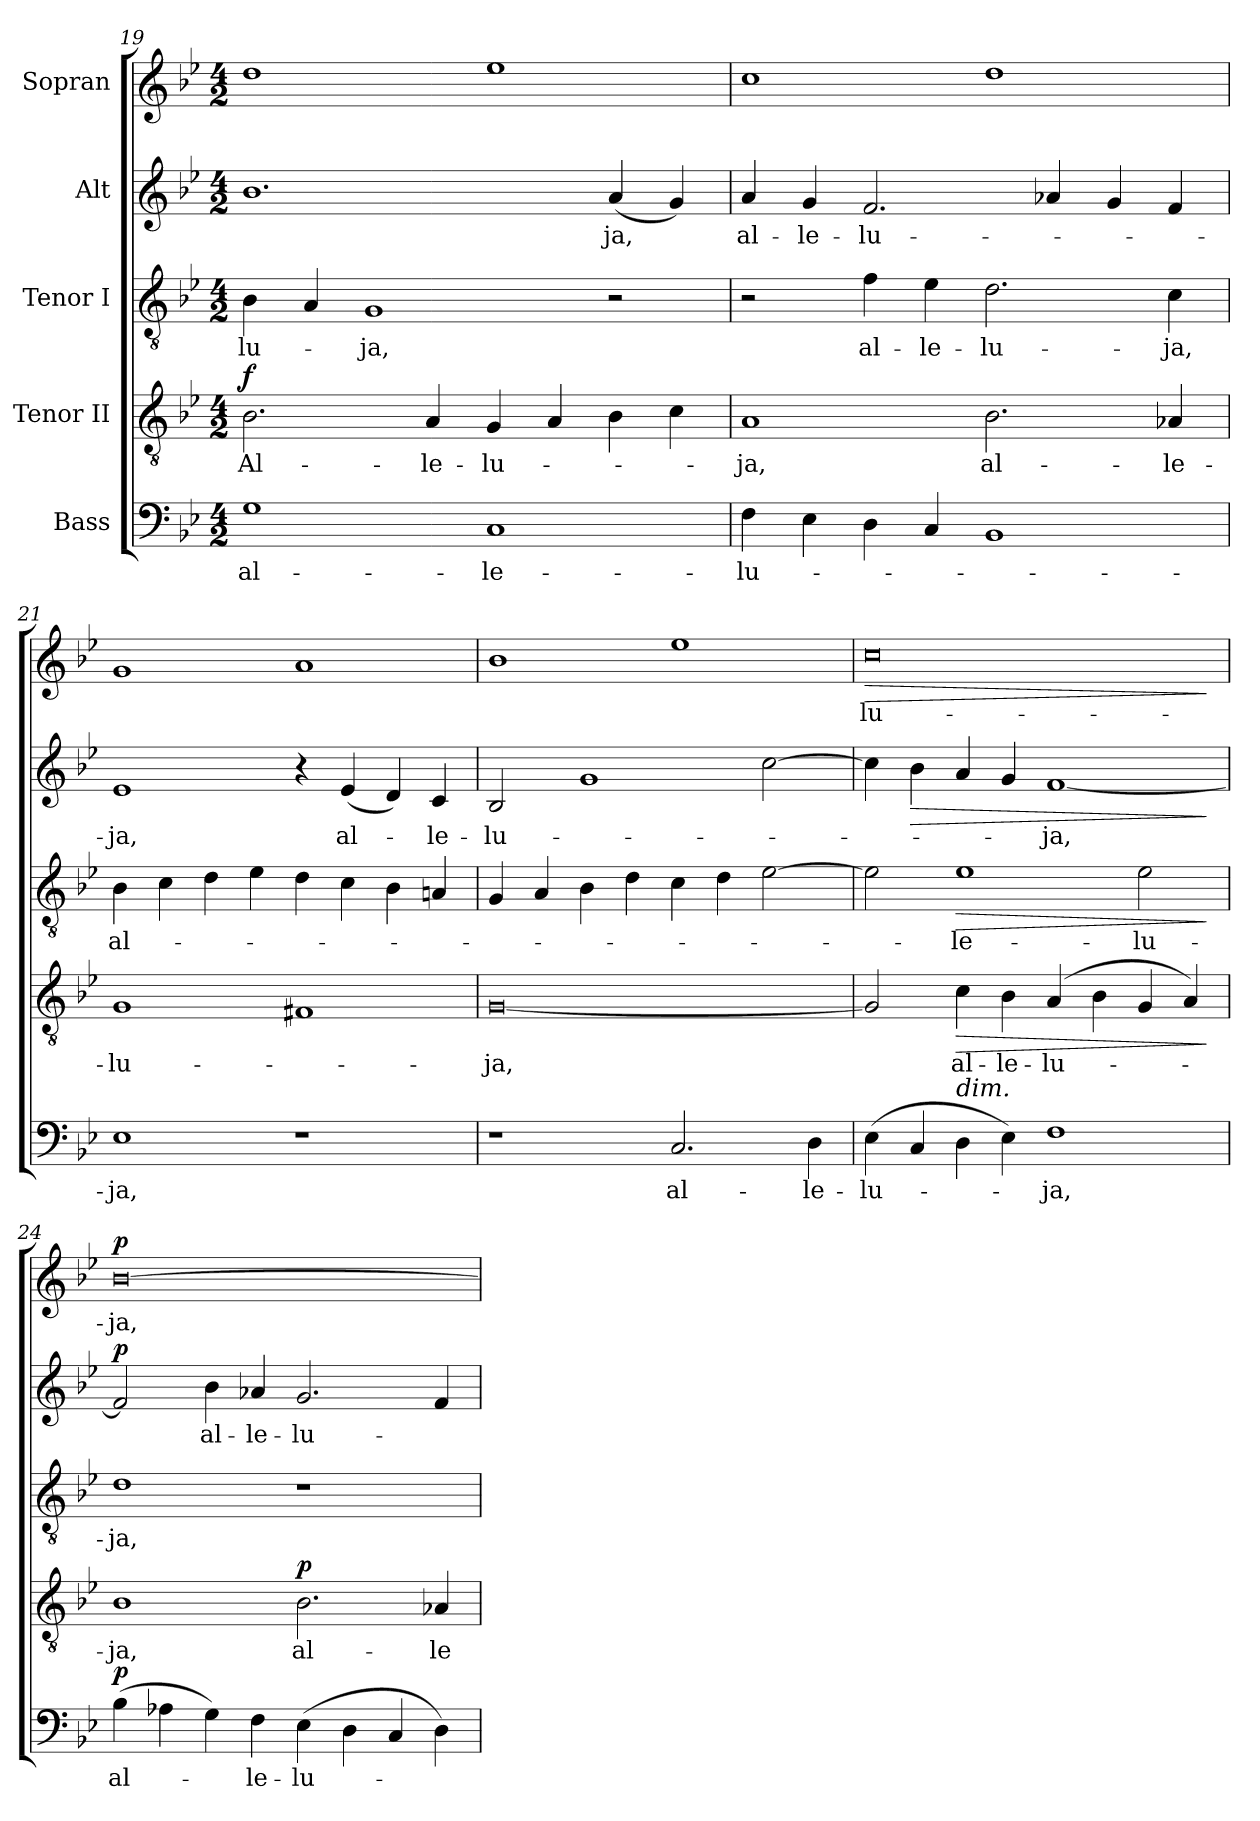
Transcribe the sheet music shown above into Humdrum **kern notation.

**kern	**text	**dynam	**kern	**text	**dynam	**kern	**text	**dynam	**kern	**text	**dynam	**kern	**text	**dynam
*part5	*part5	*part5	*part4	*part4	*part4	*part3	*part3	*part3	*part2	*part2	*part2	*part1	*part1	*part1
*staff5	*staff5	*staff5	*staff4	*staff4	*staff4	*staff3	*staff3	*staff3	*staff2	*staff2	*staff2	*staff1	*staff1	*staff1
*I"Bass	*	*	*I"Tenor II	*	*	*I"Tenor I	*	*	*I"Alt	*	*	*I"Sopran	*	*
*clefF4	*	*	*clefGv2	*	*	*clefGv2	*	*	*clefG2	*	*	*clefG2	*	*
*k[b-e-]	*	*	*k[b-e-]	*	*	*k[b-e-]	*	*	*k[b-e-]	*	*	*k[b-e-]	*	*
*B-:	*	*	*B-:	*	*	*B-:	*	*	*B-:	*	*	*B-:	*	*
*M4/2	*	*	*M4/2	*	*	*M4/2	*	*	*M4/2	*	*	*M4/2	*	*
=19	=19	=19	=19	=19	=19	=19	=19	=19	=19	=19	=19	=19	=19	=19
!	!	!	!	!	!LO:DY:a	!	!	!	!	!	!	!	!	!
1G	al-	.	2.B-\	Al-	f	4B-\	-lu-	.	1.b-	.	.	1dd	.	.
.	.	.	.	.	.	4A/	.	.	.	.	.	.	.	.
.	.	.	.	.	.	1G	-ja,	.	.	.	.	.	.	.
.	.	.	4A/	-le-	.	.	.	.	.	.	.	.	.	.
1C	-le-	.	4G/	-lu-	.	.	.	.	.	.	.	1ee-	.	.
.	.	.	4A/	.	.	.	.	.	.	.	.	.	.	.
.	.	.	4B-\	.	.	2r	.	.	(4a/	-ja,	.	.	.	.
.	.	.	4c\	.	.	.	.	.	4g/)	.	.	.	.	.
=20	=20	=20	=20	=20	=20	=20	=20	=20	=20	=20	=20	=20	=20	=20
4F\	-lu-	.	1A	-ja,	.	2r	.	.	4a/	al-	.	1cc	.	.
4E-\	.	.	.	.	.	.	.	.	4g/	-le-	.	.	.	.
4D\	.	.	.	.	.	4f\	al-	.	2.f/	-lu-	.	.	.	.
4C/	.	.	.	.	.	4e-\	-le-	.	.	.	.	.	.	.
1BB-	.	.	2.B-\	al-	.	2.d\	-lu-	.	.	.	.	1dd	.	.
.	.	.	.	.	.	.	.	.	4a-X/	.	.	.	.	.
.	.	.	.	.	.	.	.	.	4g/	.	.	.	.	.
.	.	.	4A-X/	-le-	.	4c\	-ja,	.	4f/	.	.	.	.	.
!!LO:LB:g=z
=21	=21	=21	=21	=21	=21	=21	=21	=21	=21	=21	=21	=21	=21	=21
1E-	-ja,	.	1G	-lu-	.	4B-\	al-	.	1e-	-ja,	.	1g	.	.
.	.	.	.	.	.	4c\	.	.	.	.	.	.	.	.
.	.	.	.	.	.	4d\	.	.	.	.	.	.	.	.
.	.	.	.	.	.	4e-\	.	.	.	.	.	.	.	.
1r	.	.	1F#X	.	.	4d\	.	.	4r	.	.	1a	.	.
.	.	.	.	.	.	4c\	.	.	(4e-/	al-	.	.	.	.
.	.	.	.	.	.	4B-\	.	.	4d/)	.	.	.	.	.
.	.	.	.	.	.	4An/	.	.	4c/	-le-	.	.	.	.
=22	=22	=22	=22	=22	=22	=22	=22	=22	=22	=22	=22	=22	=22	=22
1r	.	.	[0G	-ja,	.	4G/	.	.	2B-/	-lu-	.	1b-	.	.
.	.	.	.	.	.	4A/	.	.	.	.	.	.	.	.
.	.	.	.	.	.	4B-\	.	.	1g	.	.	.	.	.
.	.	.	.	.	.	4d\	.	.	.	.	.	.	.	.
2.C/	al-	.	.	.	.	4c\	.	.	.	.	.	1ee-	.	.
.	.	.	.	.	.	4d\	.	.	.	.	.	.	.	.
.	.	.	.	.	.	[2e-\	.	.	[2cc\	.	.	.	.	.
4D\	-le-	.	.	.	.	.	.	.	.	.	.	.	.	.
=23	=23	=23	=23	=23	=23	=23	=23	=23	=23	=23	=23	=23	=23	=23
!	!	!	!	!	!	!	!	!	!	!	!	!	!	!LO:HP:b
(>4E-\	-lu-	.	2G/]	.	.	2e-\]	.	.	4cc\]	.	.	0cc	-lu-	>
!	!	!	!	!	!	!	!	!	!	!	!LO:HP:b	!	!	!
4C/	.	.	.	.	.	.	.	.	4b-\	.	>	.	.	.
!LO:TX:a:i:t=dim.	!	!	!	!	!	!	!	!	!	!	!	!	!	!
!	!	!	!	!	!LO:HP:b	!	!	!LO:HP:b	!	!	!	!	!	!
4D\	.	.	4c\	al-	>	1e-	-le-	>	4a/	.	.	.	.	.
4E-\)	.	.	4B-\	-le-	.	.	.	.	4g/	.	.	.	.	.
1F	-ja,	.	(4A/	-lu-	.	.	.	.	[1f	-ja,	.	.	.	.
.	.	.	4B-\	.	.	.	.	.	.	.	.	.	.	.
.	.	.	4G/	.	.	2e-\	-lu-	.	.	.	.	.	.	.
.	.	.	4A/)	.	.	.	.	.	.	.	.	.	.	.
.	.	.	.	.	]	.	.	]	.	.	]	.	.	]
=24	=24	=24	=24	=24	=24	=24	=24	=24	=24	=24	=24	=24	=24	=24
!	!	!LO:DY:a	!	!	!	!	!	!	!	!	!LO:DY:a	!	!	!LO:DY:a
(>4B-\	al-	p	1B-	-ja,	.	1d	-ja,	.	2f/]	.	p	[0b-	-ja,	p
4A-X\	.	.	.	.	.	.	.	.	.	.	.	.	.	.
4G\)	.	.	.	.	.	.	.	.	4b-\	al-	.	.	.	.
4F\	-le-	.	.	.	.	.	.	.	4a-X/	-le-	.	.	.	.
!	!	!	!	!	!LO:DY:a	!	!	!	!	!	!	!	!	!
(>4E-\	-lu-	.	2.B-\	al-	p	1r	.	.	2.g/	-lu-	.	.	.	.
4D\	.	.	.	.	.	.	.	.	.	.	.	.	.	.
4C/	.	.	.	.	.	.	.	.	.	.	.	.	.	.
4D\)	.	.	4A-X/	-le-	.	.	.	.	4f/	.	.	.	.	.
=	=	=	=	=	=	=	=	=	=	=	=	=	=	=
*-	*-	*-	*-	*-	*-	*-	*-	*-	*-	*-	*-	*-	*-	*-
